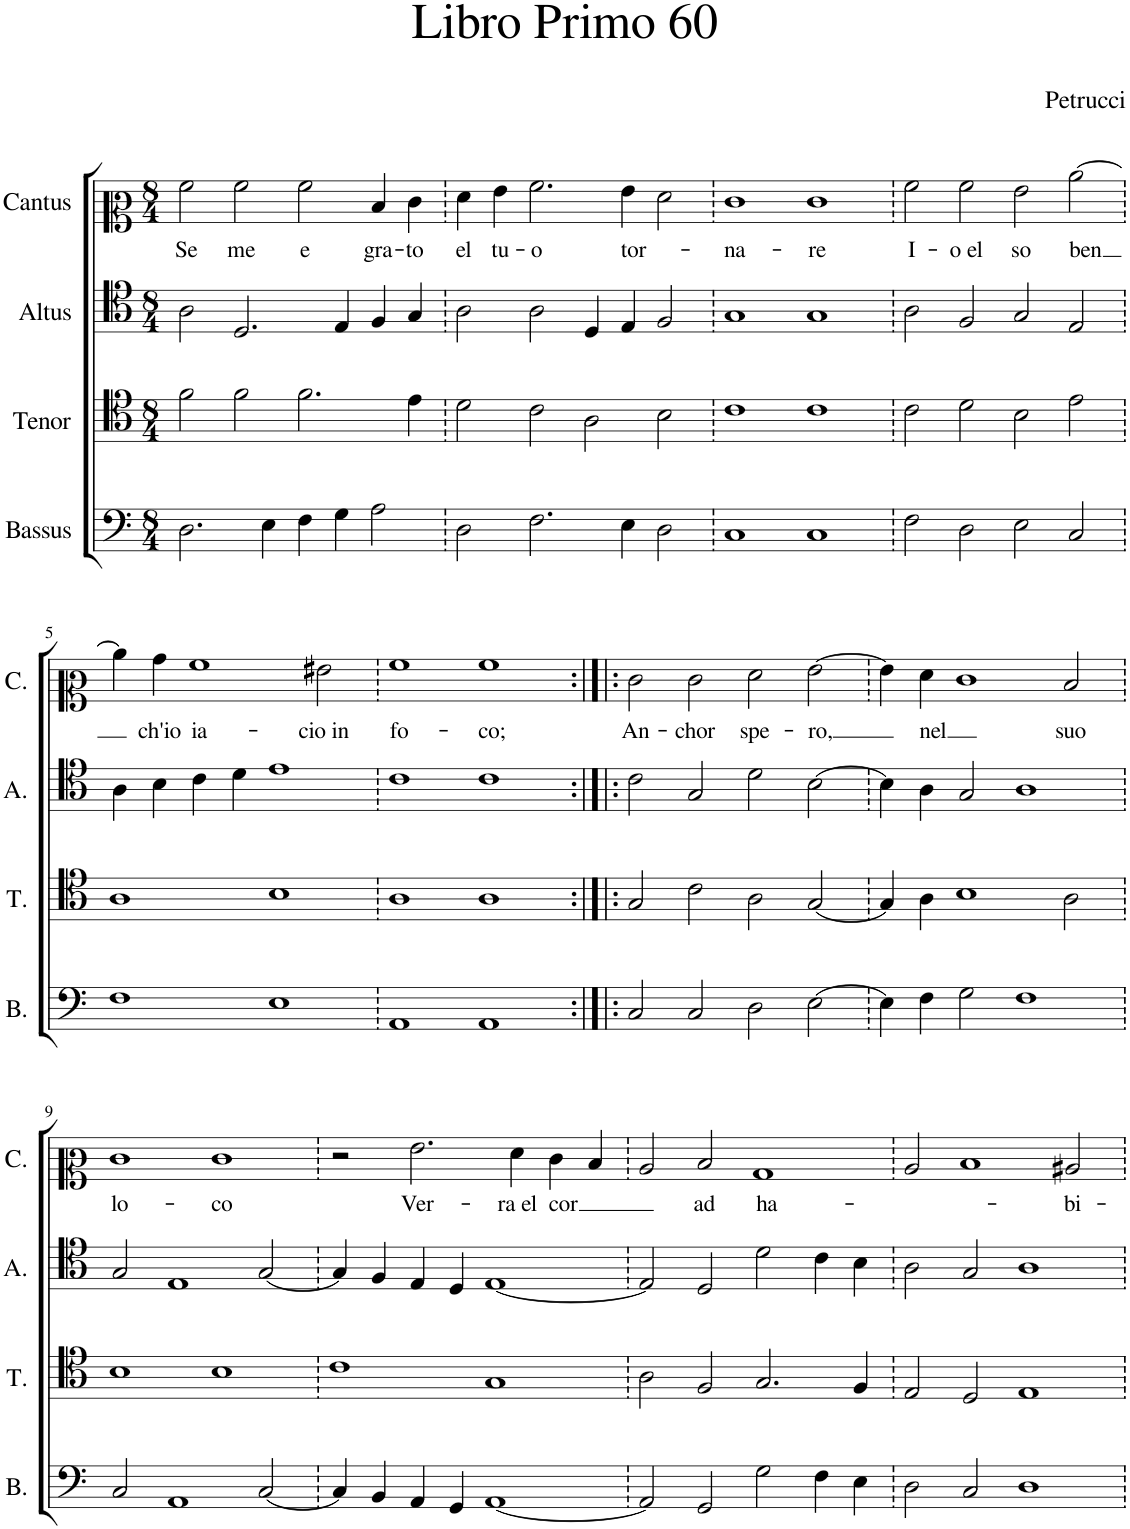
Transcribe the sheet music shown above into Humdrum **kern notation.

**kern	**kern	**kern	**kern	**text
*part4	*part3	*part2	*part1	*part1
*staff4	*staff3	*staff2	*staff1	*staff1
*I"Bassus	*I"Tenor	*I"Altus	*I"Cantus	*
*I'B.	*I'T.	*I'A.	*I'C.	*
*clefF4	*clefC4	*clefC4	*clefC2	*
*k[]	*k[]	*k[]	*k[]	*
*M8/4	*M8/4	*M8/4	*M8/4	*
=1	=1	=1	=1	=1
!	!	!	!	!LO:LY:b
2.D\	2f\	2A\	2a\	Se
!	!	!	!	!LO:LY:b
.	2f\	2.D/	2a\	me
4E\	.	.	.	.
!	!	!	!	!LO:LY:b
4F\	2.f\	.	2a\	e
4G\	.	4E/	.	.
!	!	!	!	!LO:LY:b
2A\	.	4F/	4d/	gra-
!	!	!	!	!LO:LY:b
.	4e\	4G/	4e\	-to
=2	=2	=2	=2	=2
!	!	!	!	!LO:LY:b
2D\	2d\	2A\	4f\	el
!	!	!	!	!LO:LY:b
.	.	.	4g\	tu-
!	!	!	!	!LO:LY:b
2.F\	2c\	2A\	2.a\	-o
.	2A\	4D/	.	.
!	!	!	!	!LO:LY:b
4E\	.	4E/	4g\	tor-
2D\	2B\	2F/	2f\	.
=3	=3	=3	=3	=3
!	!	!	!	!LO:LY:b
1C	1c	1G	1e	-na-
!	!	!	!	!LO:LY:b
1C	1c	1G	1e	-re
=4	=4	=4	=4	=4
!	!	!	!	!LO:LY:b
2F\	2c\	2A\	2a\	I-
!	!	!	!	!LO:LY:b
2D\	2d\	2F/	2a\	-o el
!	!	!	!	!LO:LY:b
2E\	2B\	2G/	2g\	so
!	!	!	!	!LO:LY:b
2C/	2e\	2E/	[2cc\	ben
!!LO:LB:g=z
=5	=5	=5	=5	=5
1F	1A	4A\	4cc\]	.
!	!	!	!	!LO:LY:b
.	.	4B\	4b\	ch'io
!	!	!	!	!LO:LY:b
.	.	4c\	1a	ia-
.	.	4d\	.	.
1E	1B	1e	.	.
!	!	!	!	!LO:LY:b
.	.	.	2g#X\	-cio in
=6	=6	=6	=6	=6
!	!	!	!	!LO:LY:b
1AA	1A	1c	1a	fo-
!	!	!	!	!LO:LY:b
1AA	1A	1c	1a	-co;
=7:|!|:	=7:|!|:	=7:|!|:	=7:|!|:	=7:|!|:
!	!	!	!	!LO:LY:b
2C/	2G/	2c\	2e\	An-
!	!	!	!	!LO:LY:b
2C/	2c\	2G/	2e\	-chor
!	!	!	!	!LO:LY:b
2D\	2A\	2d\	2f\	spe-
!	!	!	!	!LO:LY:b
[2E\	[2G/	[2B\	[2g\	-ro,
=8	=8	=8	=8	=8
4E\]	4G/]	4B\]	4g\]	.
!	!	!	!	!LO:LY:b
4F\	4A\	4A\	4f\	nel
2G\	1B	2G/	1e	.
1F	.	1A	.	.
!	!	!	!	!LO:LY:b
.	2A\	.	2d/	suo
!!LO:LB:g=z
=9	=9	=9	=9	=9
!	!	!	!	!LO:LY:b
2C/	1B	2G/	1e	lo-
1AA	.	1E	.	.
!	!	!	!	!LO:LY:b
.	1B	.	1e	-co
[2C/	.	[2G/	.	.
=10	=10	=10	=10	=10
4C/]	1c	4G/]	2r	.
4BB/	.	4F/	.	.
!	!	!	!	!LO:LY:b
4AA/	.	4E/	2.g\	Ver-
4GG/	.	4D/	.	.
[1AA	1G	[1E	.	.
!	!	!	!	!LO:LY:b
.	.	.	4f\	-ra el
!	!	!	!	!LO:LY:b
.	.	.	4e\	cor
.	.	.	4d/	.
=11	=11	=11	=11	=11
2AA/]	2A\	2E/]	2c/	.
!	!	!	!	!LO:LY:b
2GG/	2F/	2D/	2d/	ad
!	!	!	!	!LO:LY:b
2G\	2.G/	2d\	1B	ha-
4F\	.	4c\	.	.
4E\	4F/	4B\	.	.
=12	=12	=12	=12	=12
2D\	2E/	2A\	2c/	.
2C/	2D/	2G/	1d	.
1D	1E	1A	.	.
!	!	!	!	!LO:LY:b
.	.	.	2c#X/	-bi-
=	=	=	=	=
*-	*-	*-	*-	*-
